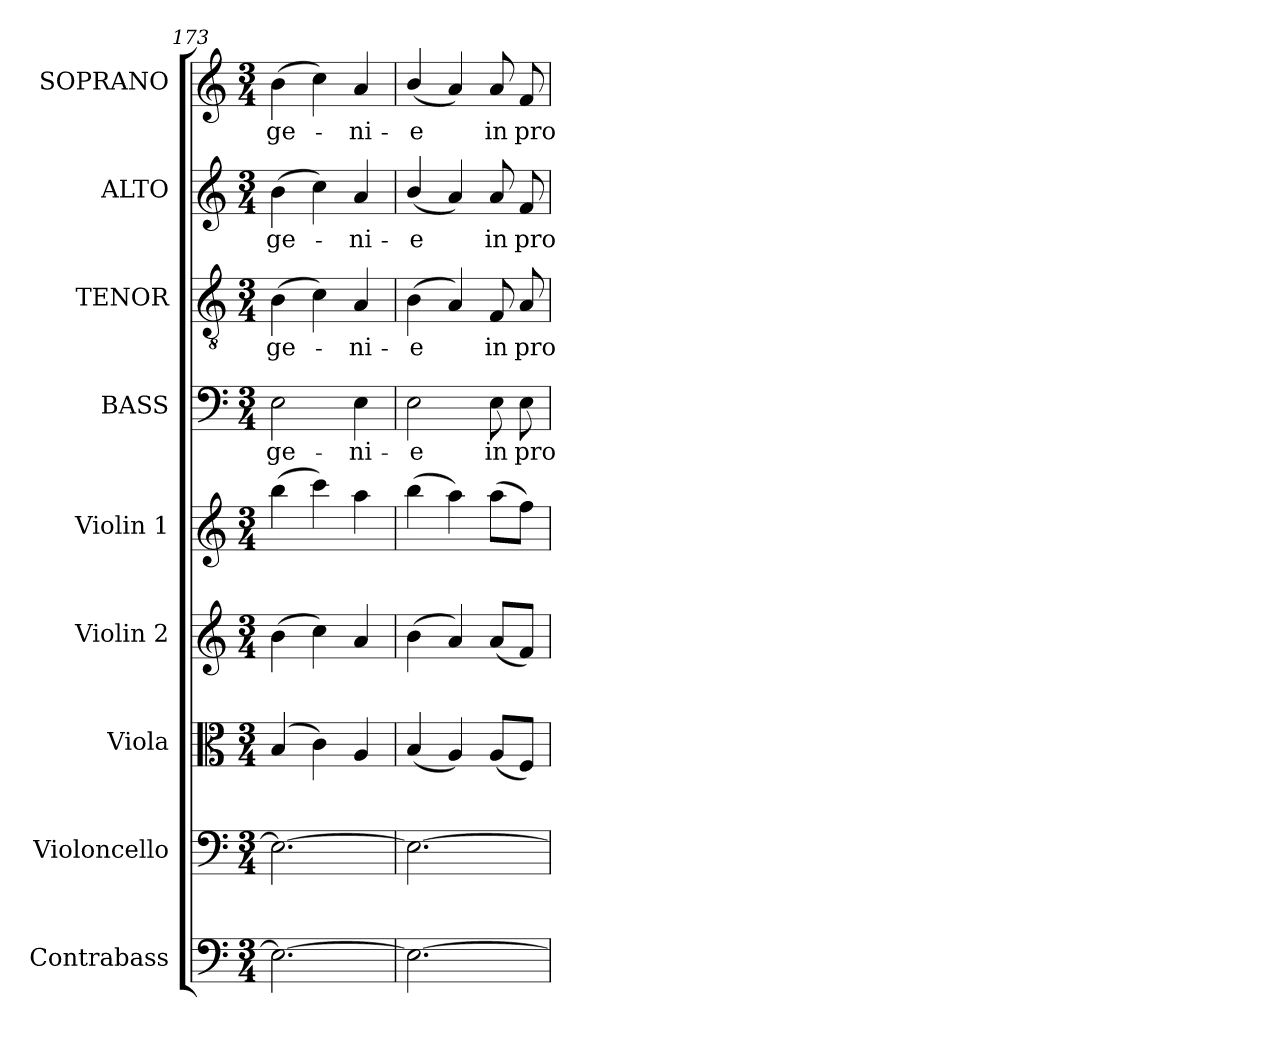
**kern	**kern	**kern	**kern	**kern	**kern	**text	**kern	**text	**kern	**text	**kern	**text
*part9	*part8	*part7	*part6	*part5	*part4	*part4	*part3	*part3	*part2	*part2	*part1	*part1
*staff9	*staff8	*staff7	*staff6	*staff5	*staff4	*staff4	*staff3	*staff3	*staff2	*staff2	*staff1	*staff1
*I"Contrabass	*I"Violoncello	*I"Viola	*I"Violin 2	*I"Violin 1	*I"BASS	*	*I"TENOR	*	*I"ALTO	*	*I"SOPRANO	*
*I'Cb.	*I'Vc.	*I'Vla.	*I'Vln. 2	*I'Vln. 1	*I'B.	*	*I'T.	*	*I'A.	*	*I'S.	*
*clefF4	*clefF4	*clefC3	*clefG2	*clefG2	*clefF4	*	*clefGv2	*	*clefG2	*	*clefG2	*
*ITrd7c12	*	*	*	*	*	*	*ITrd7c12	*	*	*	*	*
*k[]	*k[]	*k[]	*k[]	*k[]	*k[]	*	*k[]	*	*k[]	*	*k[]	*
*C:	*C:	*C:	*C:	*C:	*C:	*	*C:	*	*C:	*	*C:	*
*M3/4	*M3/4	*M3/4	*M3/4	*M3/4	*M3/4	*	*M3/4	*	*M3/4	*	*M3/4	*
=173	=173	=173	=173	=173	=173	=173	=173	=173	=173	=173	=173	=173
!	!	!	!	!	!	!LO:LY:b:color=#000000	!	!	!	!	!	!
!	!	!	!	!	!	!	!	!LO:LY:b:color=#000000	!	!	!	!
!	!	!	!	!	!	!	!	!	!	!LO:LY:b:color=#000000	!	!
!	!	!	!	!	!	!	!	!	!	!	!	!LO:LY:b:color=#000000
2.EEi\_>	2.Ei\_>	(4Bi/	(4bi\	(4bbi\	2Ei\	-ge-	(4BBi\	-ge-	(4bi\	-ge-	(4bi\	-ge-
.	.	4ci\)	4cci\)	4ccci\)	.	.	4Ci\)	.	4cci\)	.	4cci\)	.
!	!	!	!	!	!	!LO:LY:b:color=#000000	!	!	!	!	!	!
!	!	!	!	!	!	!	!	!LO:LY:b:color=#000000	!	!	!	!
!	!	!	!	!	!	!	!	!	!	!LO:LY:b:color=#000000	!	!
!	!	!	!	!	!	!	!	!	!	!	!	!LO:LY:b:color=#000000
.	.	4Ai/	4ai/	4aai\	4Ei\	-ni-	4AAi/	-ni-	4ai/	-ni-	4ai/	-ni-
=174	=174	=174	=174	=174	=174	=174	=174	=174	=174	=174	=174	=174
!	!	!	!	!	!	!LO:LY:b:color=#000000	!	!	!	!	!	!
!	!	!	!	!	!	!	!	!LO:LY:b:color=#000000	!	!	!	!
!	!	!	!	!	!	!	!	!	!	!LO:LY:b:color=#000000	!	!
!	!	!	!	!	!	!	!	!	!	!	!	!LO:LY:b:color=#000000
2.EEi\_>	2.Ei\_>	(4Bi/	(4bi\	(4bbi\	2Ei\	-e	(4BBi\	-e	(4bi/	-e	(4bi/	-e
.	.	4Ai/)	4ai/)	4aai\)	.	.	4AAi/)	.	4ai/)	.	4ai/)	.
!	!	!	!	!	!	!LO:LY:b:color=#000000	!	!	!	!	!	!
!	!	!	!	!	!	!	!	!LO:LY:b:color=#000000	!	!	!	!
!	!	!	!	!	!	!	!	!	!	!LO:LY:b:color=#000000	!	!
!	!	!	!	!	!	!	!	!	!	!	!	!LO:LY:b:color=#000000
.	.	(8Ai/L	(8ai/L	(8aai\L	8Ei\	in	8FFi/	in	8ai/	in	8ai/	in
!	!	!	!	!	!	!LO:LY:b:color=#000000	!	!	!	!	!	!
!	!	!	!	!	!	!	!	!LO:LY:b:color=#000000	!	!	!	!
!	!	!	!	!	!	!	!	!	!	!LO:LY:b:color=#000000	!	!
!	!	!	!	!	!	!	!	!	!	!	!	!LO:LY:b:color=#000000
.	.	8Fi/J)	8fi/J)	8ffi\J)	8Ei\	pro-	8AAi/	pro-	8fi/	pro-	8fi/	pro-
=	=	=	=	=	=	=	=	=	=	=	=	=
*-	*-	*-	*-	*-	*-	*-	*-	*-	*-	*-	*-	*-
